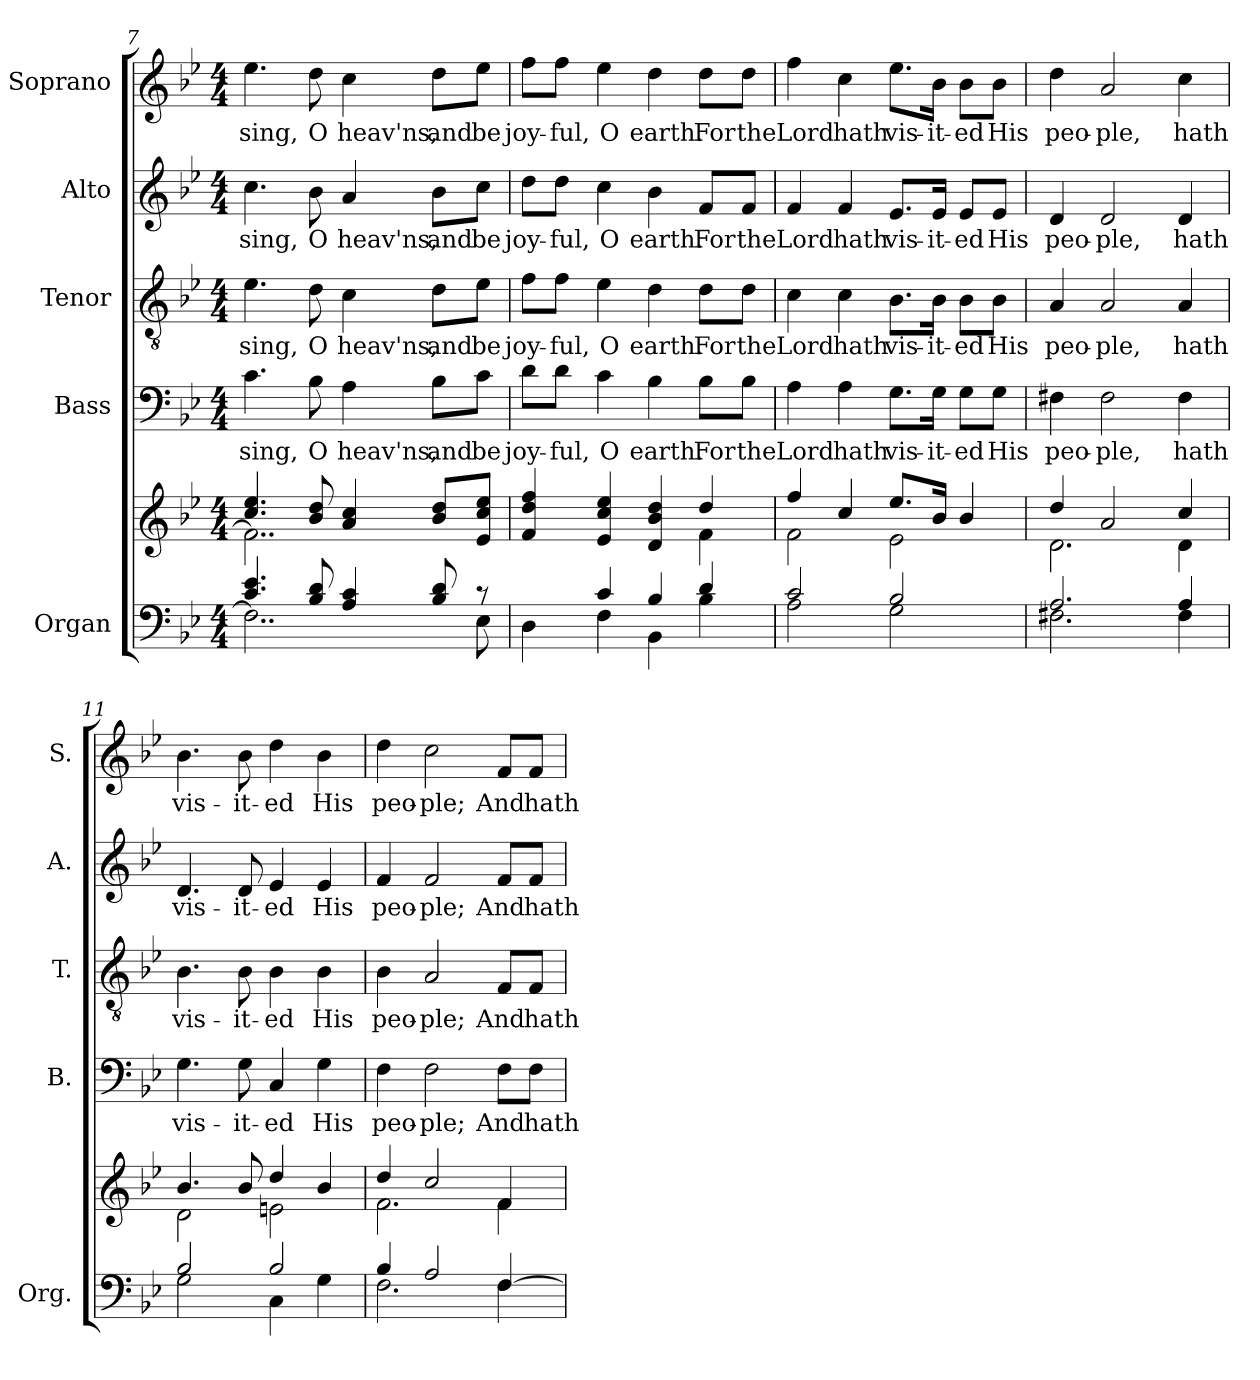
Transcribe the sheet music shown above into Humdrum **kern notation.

**kern	**kern	**kern	**text	**kern	**text	**kern	**text	**kern	**text
*part5	*part5	*part4	*part4	*part3	*part3	*part2	*part2	*part1	*part1
*staff6	*staff5	*staff4	*staff4	*staff3	*staff3	*staff2	*staff2	*staff1	*staff1
*I"Organ	*	*I"Bass	*	*I"Tenor	*	*I"Alto	*	*I"Soprano	*
*I'Org.	*	*I'B.	*	*I'T.	*	*I'A.	*	*I'S.	*
*clefF4	*clefG2	*clefF4	*	*clefGv2	*	*clefG2	*	*clefG2	*
*	*	*	*	*ITrd7c12	*	*	*	*	*
*k[b-e-]	*k[b-e-]	*k[b-e-]	*	*k[b-e-]	*	*k[b-e-]	*	*k[b-e-]	*
*B-:	*B-:	*B-:	*	*B-:	*	*B-:	*	*B-:	*
*M4/4	*M4/4	*M4/4	*	*M4/4	*	*M4/4	*	*M4/4	*
=7	=7	=7	=7	=7	=7	=7	=7	=7	=7
*^	*^	*	*	*	*	*	*	*	*
*	*^	*	*	*	*	*	*	*	*	*	*
!	!	!	!	!	!	!LO:LY:b:color=#000000	!	!	!	!	!	!
!	!	!	!	!	!	!	!	!LO:LY:b:color=#000000	!	!	!	!
!	!	!	!	!	!	!	!	!	!	!LO:LY:b:color=#000000	!	!
!	!	!	!	!	!	!	!	!	!	!	!	!LO:LY:b:color=#000000
4.ci/ 4.e-i	2..ryy	2..Fi\]	4.cci/ 4.ee-i	2..fi\]	4.ci\	sing,	4.E-i\	sing,	4.cci\	sing,	4.ee-i\	sing,
!	!	!	!	!	!	!LO:LY:b:color=#000000	!	!	!	!	!	!
!	!	!	!	!	!	!	!	!LO:LY:b:color=#000000	!	!	!	!
!	!	!	!	!	!	!	!	!	!	!LO:LY:b:color=#000000	!	!
!	!	!	!	!	!	!	!	!	!	!	!	!LO:LY:b:color=#000000
8B-i/ 8di	.	.	8b-i/ 8ddi	.	8B-i\	O	8Di\	O	8b-i\	O	8ddi\	O
!	!	!	!	!	!	!LO:LY:b:color=#000000	!	!	!	!	!	!
!	!	!	!	!	!	!	!	!LO:LY:b:color=#000000	!	!	!	!
!	!	!	!	!	!	!	!	!	!	!LO:LY:b:color=#000000	!	!
!	!	!	!	!	!	!	!	!	!	!	!	!LO:LY:b:color=#000000
4Ai/ 4ci	.	.	4ai/ 4cci	.	4Ai\	heav'ns,	4Ci\	heav'ns,	4ai/	heav'ns,	4cci\	heav'ns,
!	!	!	!	!	!	!LO:LY:b:color=#000000	!	!	!	!	!	!
!	!	!	!	!	!	!	!	!LO:LY:b:color=#000000	!	!	!	!
!	!	!	!	!	!	!	!	!	!	!LO:LY:b:color=#000000	!	!
!	!	!	!	!	!	!	!	!	!	!	!	!LO:LY:b:color=#000000
8B-i/ 8di	.	.	8b-i/ 8ddiL	.	8B-i\L	and	8Di\L	and	8b-i\L	and	8ddi\L	and
!	!	!	!	!	!	!LO:LY:b:color=#000000	!	!	!	!	!	!
!	!	!	!	!	!	!	!	!LO:LY:b:color=#000000	!	!	!	!
!	!	!	!	!	!	!	!	!	!	!LO:LY:b:color=#000000	!	!
!	!	!	!	!	!	!	!	!	!	!	!	!LO:LY:b:color=#000000
8r	8E-i\	8ryy	8e-i/ 8cci 8ee-iJ	8ryy	8ci\J	be	8E-i\J	be	8cci\J	be	8ee-i\J	be
*	*v	*v	*	*	*	*	*	*	*	*	*	*
=8	=8	=8	=8	=8	=8	=8	=8	=8	=8	=8	=8
*	*^	*	*	*	*	*	*	*	*	*	*
!	!	!	!	!	!	!LO:LY:b:color=#000000	!	!	!	!	!	!
*	*v	*v	*	*	*	*	*	*	*	*	*	*
*	*^	*	*	*	*	*	*	*	*	*	*
!	!	!	!	!	!	!	!	!LO:LY:b:color=#000000	!	!	!	!
*	*v	*v	*	*	*	*	*	*	*	*	*	*
*	*^	*	*	*	*	*	*	*	*	*	*
!	!	!	!	!	!	!	!	!	!	!LO:LY:b:color=#000000	!	!
*	*v	*v	*	*	*	*	*	*	*	*	*	*
*	*^	*	*	*	*	*	*	*	*	*	*
!	!	!	!	!	!	!	!	!	!	!	!	!LO:LY:b:color=#000000
*	*v	*v	*	*	*	*	*	*	*	*	*	*
4ryy	4Di\	4fi/ 4ddi 4ffi	2.ryy	8di\L	joy-	8Fi\L	joy-	8ddi\L	joy-	8ffi\L	joy-
!	!	!	!	!	!LO:LY:b:color=#000000	!	!	!	!	!	!
!	!	!	!	!	!	!	!LO:LY:b:color=#000000	!	!	!	!
!	!	!	!	!	!	!	!	!	!LO:LY:b:color=#000000	!	!
!	!	!	!	!	!	!	!	!	!	!	!LO:LY:b:color=#000000
.	.	.	.	8di\J	-ful,	8Fi\J	-ful,	8ddi\J	-ful,	8ffi\J	-ful,
!	!	!	!	!	!LO:LY:b:color=#000000	!	!	!	!	!	!
!	!	!	!	!	!	!	!LO:LY:b:color=#000000	!	!	!	!
!	!	!	!	!	!	!	!	!	!LO:LY:b:color=#000000	!	!
!	!	!	!	!	!	!	!	!	!	!	!LO:LY:b:color=#000000
4ci/	4Fi\	4e-i/ 4cci 4ee-i	.	4ci\	O	4E-i\	O	4cci\	O	4ee-i\	O
!	!	!	!	!	!LO:LY:b:color=#000000	!	!	!	!	!	!
!	!	!	!	!	!	!	!LO:LY:b:color=#000000	!	!	!	!
!	!	!	!	!	!	!	!	!	!LO:LY:b:color=#000000	!	!
!	!	!	!	!	!	!	!	!	!	!	!LO:LY:b:color=#000000
4B-i/	4BB-i\	4di/ 4b-i 4ddi	.	4B-i\	earth.	4Di\	earth.	4b-i\	earth.	4ddi\	earth.
!	!	!	!	!	!LO:LY:b:color=#000000	!	!	!	!	!	!
!	!	!	!	!	!	!	!LO:LY:b:color=#000000	!	!	!	!
!	!	!	!	!	!	!	!	!	!LO:LY:b:color=#000000	!	!
!	!	!	!	!	!	!	!	!	!	!	!LO:LY:b:color=#000000
4di/	4B-i\	4ddi/	4fi\	8B-i\L	For	8Di\L	For	8fi/L	For	8ddi\L	For
!	!	!	!	!	!LO:LY:b:color=#000000	!	!	!	!	!	!
!	!	!	!	!	!	!	!LO:LY:b:color=#000000	!	!	!	!
!	!	!	!	!	!	!	!	!	!LO:LY:b:color=#000000	!	!
!	!	!	!	!	!	!	!	!	!	!	!LO:LY:b:color=#000000
.	.	.	.	8B-i\J	the	8Di\J	the	8fi/J	the	8ddi\J	the
=9	=9	=9	=9	=9	=9	=9	=9	=9	=9	=9	=9
!	!	!	!	!	!LO:LY:b:color=#000000	!	!	!	!	!	!
!	!	!	!	!	!	!	!LO:LY:b:color=#000000	!	!	!	!
!	!	!	!	!	!	!	!	!	!LO:LY:b:color=#000000	!	!
!	!	!	!	!	!	!	!	!	!	!	!LO:LY:b:color=#000000
2ci/	2Ai\	4ffi/	2fi\	4Ai\	Lord	4Ci\	Lord	4fi/	Lord	4ffi\	Lord
!	!	!	!	!	!LO:LY:b:color=#000000	!	!	!	!	!	!
!	!	!	!	!	!	!	!LO:LY:b:color=#000000	!	!	!	!
!	!	!	!	!	!	!	!	!	!LO:LY:b:color=#000000	!	!
!	!	!	!	!	!	!	!	!	!	!	!LO:LY:b:color=#000000
.	.	4cci/	.	4Ai\	hath	4Ci\	hath	4fi/	hath	4cci\	hath
!	!	!	!	!	!LO:LY:b:color=#000000	!	!	!	!	!	!
!	!	!	!	!	!	!	!LO:LY:b:color=#000000	!	!	!	!
!	!	!	!	!	!	!	!	!	!LO:LY:b:color=#000000	!	!
!	!	!	!	!	!	!	!	!	!	!	!LO:LY:b:color=#000000
2B-i/	2Gi\	8.ee-i/L	2e-i\	8.Gi\L	vis-	8.BB-i\L	vis-	8.e-i/L	vis-	8.ee-i\L	vis-
!	!	!	!	!	!LO:LY:b:color=#000000	!	!	!	!	!	!
!	!	!	!	!	!	!	!LO:LY:b:color=#000000	!	!	!	!
!	!	!	!	!	!	!	!	!	!LO:LY:b:color=#000000	!	!
!	!	!	!	!	!	!	!	!	!	!	!LO:LY:b:color=#000000
.	.	16b-i/Jk	.	16Gi\Jk	-it-	16BB-i\Jk	-it-	16e-i/Jk	-it-	16b-i\Jk	-it-
!	!	!	!	!	!LO:LY:b:color=#000000	!	!	!	!	!	!
!	!	!	!	!	!	!	!LO:LY:b:color=#000000	!	!	!	!
!	!	!	!	!	!	!	!	!	!LO:LY:b:color=#000000	!	!
!	!	!	!	!	!	!	!	!	!	!	!LO:LY:b:color=#000000
.	.	4b-i/	.	8Gi\L	-ed	8BB-i\L	-ed	8e-i/L	-ed	8b-i\L	-ed
!	!	!	!	!	!LO:LY:b:color=#000000	!	!	!	!	!	!
!	!	!	!	!	!	!	!LO:LY:b:color=#000000	!	!	!	!
!	!	!	!	!	!	!	!	!	!LO:LY:b:color=#000000	!	!
!	!	!	!	!	!	!	!	!	!	!	!LO:LY:b:color=#000000
.	.	.	.	8Gi\J	His	8BB-i\J	His	8e-i/J	His	8b-i\J	His
=10	=10	=10	=10	=10	=10	=10	=10	=10	=10	=10	=10
!	!	!	!	!	!LO:LY:b:color=#000000	!	!	!	!	!	!
!	!	!	!	!	!	!	!LO:LY:b:color=#000000	!	!	!	!
!	!	!	!	!	!	!	!	!	!LO:LY:b:color=#000000	!	!
!	!	!	!	!	!	!	!	!	!	!	!LO:LY:b:color=#000000
2.Ai/	2.F#Xi\	4ddi/	2.di\	4F#Xi\	peo-	4AAi/	peo-	4di/	peo-	4ddi\	peo-
!	!	!	!	!	!LO:LY:b:color=#000000	!	!	!	!	!	!
!	!	!	!	!	!	!	!LO:LY:b:color=#000000	!	!	!	!
!	!	!	!	!	!	!	!	!	!LO:LY:b:color=#000000	!	!
!	!	!	!	!	!	!	!	!	!	!	!LO:LY:b:color=#000000
.	.	2ai/	.	2F#i\	-ple,	2AAi/	-ple,	2di/	-ple,	2ai/	-ple,
!	!	!	!	!	!LO:LY:b:color=#000000	!	!	!	!	!	!
!	!	!	!	!	!	!	!LO:LY:b:color=#000000	!	!	!	!
!	!	!	!	!	!	!	!	!	!LO:LY:b:color=#000000	!	!
!	!	!	!	!	!	!	!	!	!	!	!LO:LY:b:color=#000000
4Ai/	4F#i\	4cci/	4di\	4F#i\	hath	4AAi/	hath	4di/	hath	4cci\	hath
!!LO:PB:g=z
=11	=11	=11	=11	=11	=11	=11	=11	=11	=11	=11	=11
!	!	!	!	!	!LO:LY:b:color=#000000	!	!	!	!	!	!
!	!	!	!	!	!	!	!LO:LY:b:color=#000000	!	!	!	!
!	!	!	!	!	!	!	!	!	!LO:LY:b:color=#000000	!	!
!	!	!	!	!	!	!	!	!	!	!	!LO:LY:b:color=#000000
2B-i/	2Gi\	4.b-i/	2di\	4.Gi\	vis-	4.BB-i\	vis-	4.di/	vis-	4.b-i\	vis-
!	!	!	!	!	!LO:LY:b:color=#000000	!	!	!	!	!	!
!	!	!	!	!	!	!	!LO:LY:b:color=#000000	!	!	!	!
!	!	!	!	!	!	!	!	!	!LO:LY:b:color=#000000	!	!
!	!	!	!	!	!	!	!	!	!	!	!LO:LY:b:color=#000000
.	.	8b-i/	.	8Gi\	-it-	8BB-i\	-it-	8di/	-it-	8b-i\	-it-
!	!	!	!	!	!LO:LY:b:color=#000000	!	!	!	!	!	!
!	!	!	!	!	!	!	!LO:LY:b:color=#000000	!	!	!	!
!	!	!	!	!	!	!	!	!	!LO:LY:b:color=#000000	!	!
!	!	!	!	!	!	!	!	!	!	!	!LO:LY:b:color=#000000
2B-i/	4Ci\	4ddi/	2eni\	4Ci/	-ed	4BB-i\	-ed	4e-i/	-ed	4ddi\	-ed
!	!	!	!	!	!LO:LY:b:color=#000000	!	!	!	!	!	!
!	!	!	!	!	!	!	!LO:LY:b:color=#000000	!	!	!	!
!	!	!	!	!	!	!	!	!	!LO:LY:b:color=#000000	!	!
!	!	!	!	!	!	!	!	!	!	!	!LO:LY:b:color=#000000
.	4Gi\	4b-i/	.	4Gi\	His	4BB-i\	His	4e-i/	His	4b-i\	His
=12	=12	=12	=12	=12	=12	=12	=12	=12	=12	=12	=12
!	!	!	!	!	!LO:LY:b:color=#000000	!	!	!	!	!	!
!	!	!	!	!	!	!	!LO:LY:b:color=#000000	!	!	!	!
!	!	!	!	!	!	!	!	!	!LO:LY:b:color=#000000	!	!
!	!	!	!	!	!	!	!	!	!	!	!LO:LY:b:color=#000000
4B-i/	2.Fi\	4ddi/	2.fi\	4Fi\	peo-	4BB-i\	peo-	4fi/	peo-	4ddi\	peo-
!	!	!	!	!	!LO:LY:b:color=#000000	!	!	!	!	!	!
!	!	!	!	!	!	!	!LO:LY:b:color=#000000	!	!	!	!
!	!	!	!	!	!	!	!	!	!LO:LY:b:color=#000000	!	!
!	!	!	!	!	!	!	!	!	!	!	!LO:LY:b:color=#000000
2Ai/	.	2cci/	.	2Fi\	-ple;	2AAi/	-ple;	2fi/	-ple;	2cci\	-ple;
!	!	!	!	!	!LO:LY:b:color=#000000	!	!	!	!	!	!
!	!	!	!	!	!	!	!LO:LY:b:color=#000000	!	!	!	!
!	!	!	!	!	!	!	!	!	!LO:LY:b:color=#000000	!	!
!	!	!	!	!	!	!	!	!	!	!	!LO:LY:b:color=#000000
[>4Fi/	4Fi\	4fi/	4fi\	8Fi\L	And	8FFi/L	And	8fi/L	And	8fi/L	And
!	!	!	!	!	!LO:LY:b:color=#000000	!	!	!	!	!	!
!	!	!	!	!	!	!	!LO:LY:b:color=#000000	!	!	!	!
!	!	!	!	!	!	!	!	!	!LO:LY:b:color=#000000	!	!
!	!	!	!	!	!	!	!	!	!	!	!LO:LY:b:color=#000000
.	.	.	.	8Fi\J	hath	8FFi/J	hath	8fi/J	hath	8fi/J	hath
*v	*v	*	*	*	*	*	*	*	*	*	*
*	*v	*v	*	*	*	*	*	*	*	*
=	=	=	=	=	=	=	=	=	=
*-	*-	*-	*-	*-	*-	*-	*-	*-	*-
